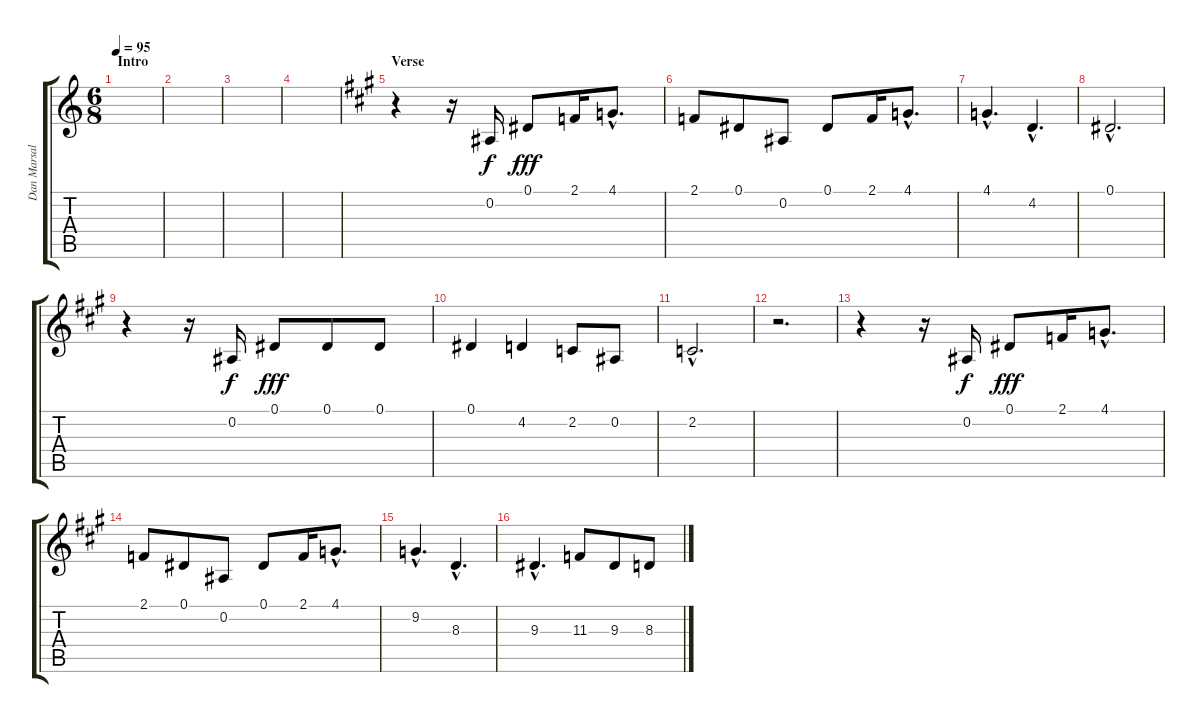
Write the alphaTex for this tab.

\track ("Dan Marsala" "Dan Marsal") {instrument tenorsax}
\staff {score tabs}
\tuning (Eb4 Bb3 Gb3 Db3 Ab2 Eb2) {hide}
\ts (6 8)
\section ("" "Intro")
\tempo 95
\clef g2
\ks c
|
|
|
|
\section ("" "Verse")
\ks a
r.4 r.16 0.2.16 0.1.8{dy fff} 2.1.16 4.1{hac}.8{d} |
2.1.8 0.1.8 0.2.8 0.1.8 2.1.16 4.1{hac}.8{d} |
4.1{hac}.4{d} 4.2{hac}.4{d} |
0.1{hac}.2{d} |
r.4 r.16 0.2.16{dy f} 0.1.8{dy fff} 0.1.8 0.1.8 |
0.1.4 4.2.4 2.2.8 0.2.8 |
2.2{hac}.2{d} |
r.2{d} |
r.4 r.16 0.2.16{dy f} 0.1.8{dy fff} 2.1.16 4.1{hac}.8{d} |
2.1.8 0.1.8 0.2.8 0.1.8 2.1.16 4.1{hac}.8{d} |
9.2{hac}.4{d} 8.3{hac}.4{d} |
9.3{hac}.4{d} 11.3.8 9.3.8 8.3.8
